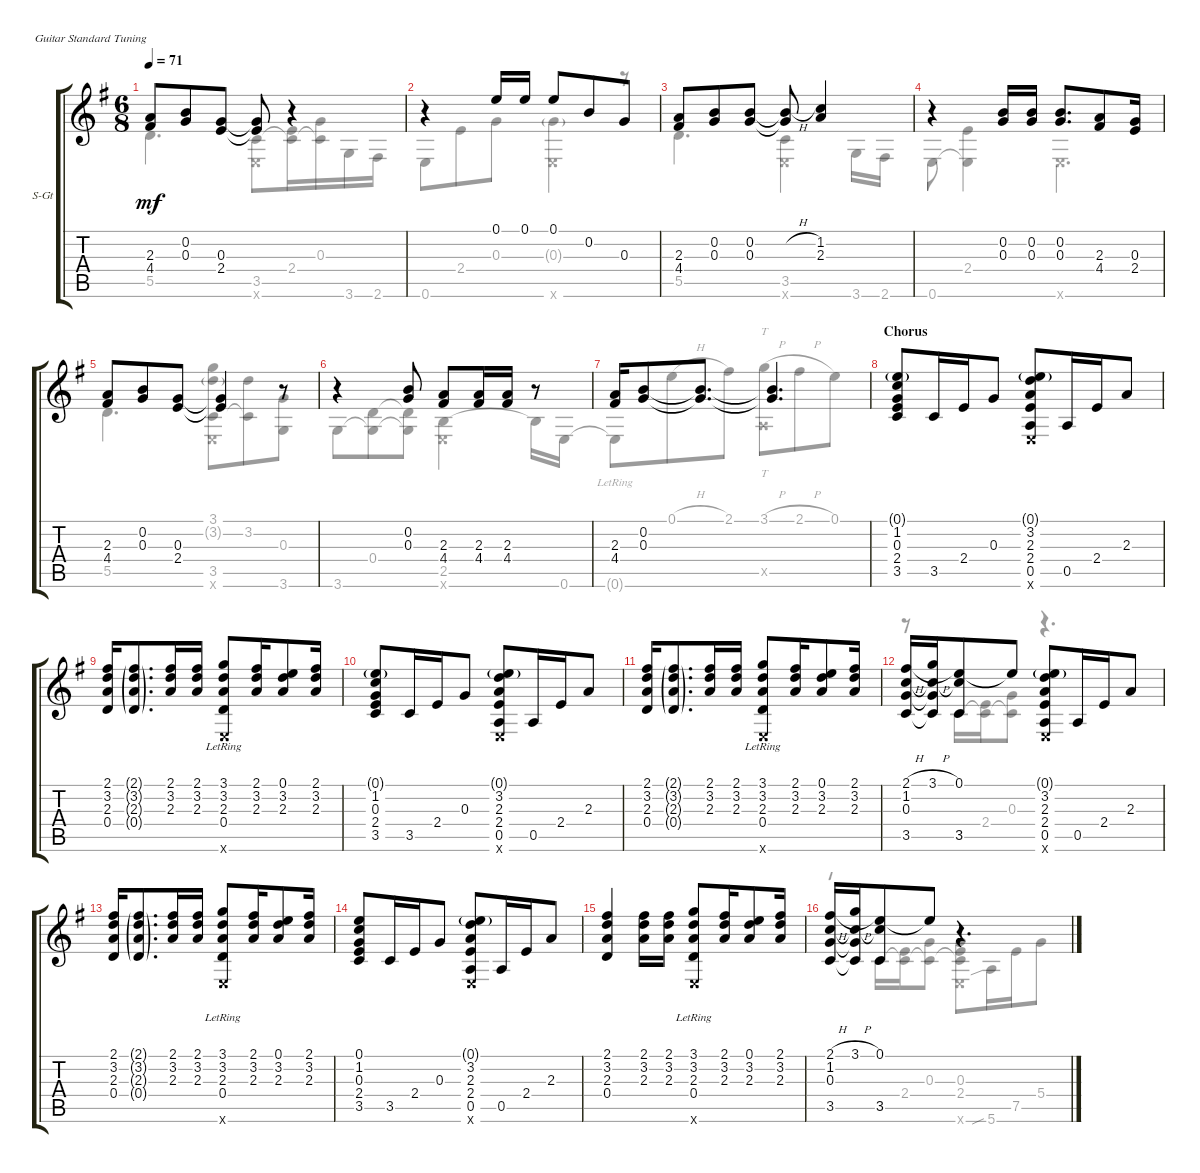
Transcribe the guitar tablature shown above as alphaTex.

\defaultSystemsLayout 4
\bracketExtendMode groupsimilarinstruments
\firstSystemTrackNameOrientation horizontal
\otherSystemsTrackNameOrientation horizontal
\chordDiagramsInScore
\track ("Steel Guitar" "S-Gt") {instrument acousticguitarsteel}
\staff {score tabs}
\tuning (E4 B3 G3 D3 A2 E2)
\voice
\ts (6 8)
\tempo 71
\clef g2
\ks eminor
(2.3 4.4).8{dy mf} (0.2 0.3).8 (0.3 2.4).8 (0.3{t} 2.4{t}).8 r.4 |
r.4 0.1.16 0.1.16 0.1.8 0.2.8 0.3.8 |
(2.3 4.4).8 (0.2 0.3).8 (0.3 0.2).8 (0.3{h t} 0.2{h t}).8 (2.3 1.2).4 |
r.4 (0.2 0.3).16 (0.2 0.3).16 (0.2 0.3).8{d} (2.3 4.4).8 (2.4 0.3).16 |
(2.3 4.4).8 (0.2 0.3).8 (0.3 2.4).8 (0.3{t} 2.4{t}).4 r.8 |
r.4 (0.2 0.3).8 (2.3 4.4).8 (2.3 4.4).16 (2.3 4.4).16 r.8 |
(2.3 4.4).16 (0.2 0.3).8 (0.2{t} 0.3{t}).8{d} (0.2{t} 0.3{t}).4{d} |
\section ("" "Chorus")
(0.1{g} 1.2 0.3 2.4 3.5).8 3.5.16 2.4.16 0.3.8 (0.1{g} 3.2 2.3 2.4 0.5 0.6{x}).8 0.5.16 2.4.16 2.3.8 |
(2.1 3.2 2.3 0.4).16 (2.1{g} 3.2{g} 2.3{g} 0.4{g}).8{d} (2.1 3.2 2.3).16 (2.1 3.2 2.3).16 (3.1 3.2 2.3 0.4{lr} 0.6{x}).8 (2.1 3.2 2.3).16 (0.1 2.3 3.2).8 (2.1 3.2 2.3).16 |
(0.1{g} 1.2 0.3 2.4 3.5).8 3.5.16 2.4.16 0.3.8 (0.1{g} 3.2 2.3 2.4 0.5 0.6{x}).8 0.5.16 2.4.16 2.3.8 |
(2.1 3.2 2.3 0.4).16 (2.1{g} 3.2{g} 2.3{g} 0.4{g}).8{d} (2.1 3.2 2.3).16 (2.1 3.2 2.3).16 (3.1 3.2 2.3 0.4{lr} 0.6{x}).8 (2.1 3.2 2.3).16 (0.1 2.3 3.2).8 (2.1 3.2 2.3).16 |
(2.1{h} 1.2 3.5 0.3).16 (3.1{h} 3.5{t} 1.2{t} 0.3{t}).16 (0.1 3.5 1.2{t}).8 0.1{t}.8 (0.1{g} 3.2 2.3 2.4 0.5 0.6{x}).8 0.5.16 2.4.16 2.3.8 |
(2.1 3.2 2.3 0.4).16 (2.1{g} 3.2{g} 2.3{g} 0.4{g}).8{d} (2.1 3.2 2.3).16 (2.1 3.2 2.3).16 (3.1 3.2 2.3 0.4{lr} 0.6{x}).8 (2.1 3.2 2.3).16 (0.1 2.3 3.2).8 (2.1 3.2 2.3).16 |
(0.1 1.2 0.3 2.4 3.5).8 3.5.16 2.4.16 0.3.8 (0.1{g} 3.2 2.3 2.4 0.5 0.6{x}).8 0.5.16 2.4.16 2.3.8 |
(2.1 3.2 2.3 0.4).4 (2.1 3.2 2.3).16 (2.1 3.2 2.3).16 (3.1 3.2 2.3 0.4{lr} 0.6{x}).8 (2.1 3.2 2.3).16 (0.1 2.3 3.2).8 (2.1 3.2 2.3).16 |
(2.1{h} 1.2 3.5 0.3).16 (3.1{h} 3.5{t} 1.2{t} 0.3{t}).16 (0.1 3.5 1.2{t}).8 0.1{t}.8 r.4{d}
\voice
\clef g2
\ottava regular
\simile none
\ks eminor
5.5.4{d dy mf} (3.5 0.6{x}).8 (2.4 3.5{t}).16 (0.3 3.5{t}).16 3.6.16 2.6.16 |
0.6.8 2.4.8 0.3.8 (0.6{x} 0.3{g}).4 r.8 |
5.5.4{d} (3.5 0.6{x}).4 3.6.16 2.6.16 |
0.6.8 (2.4 0.6{t}).4 0.6{x}.4{d} |
5.5.4{d} (3.5 0.6{x} 3.2{g} 3.1).8 (3.2 3.5{t}).8 (3.6 0.3).8 |
3.6.8 (0.4 3.6{t}).8 (0.4{t} 3.6{t}).8 (2.5 0.6{x}).4 2.5{t}.16 0.6.16 |
0.6{lr t}.8 0.1{h}.8 2.1.8 (3.1{h} 0.5{x}).8{tt} 2.1{h}.8 0.1.8 |
|
|
|
|
r.8 3.5.16 (2.4 3.5{t}).16 (0.3 3.5{t}).8 r.4{d} |
|
|
|
r.8 3.5.16 (2.4 3.5{t}).16 (0.3 3.5{t}).8 (0.3 2.4 0.6{x} 3.5{t}).8 5.6{sib}.16 7.5.16 5.4{sl}.8
